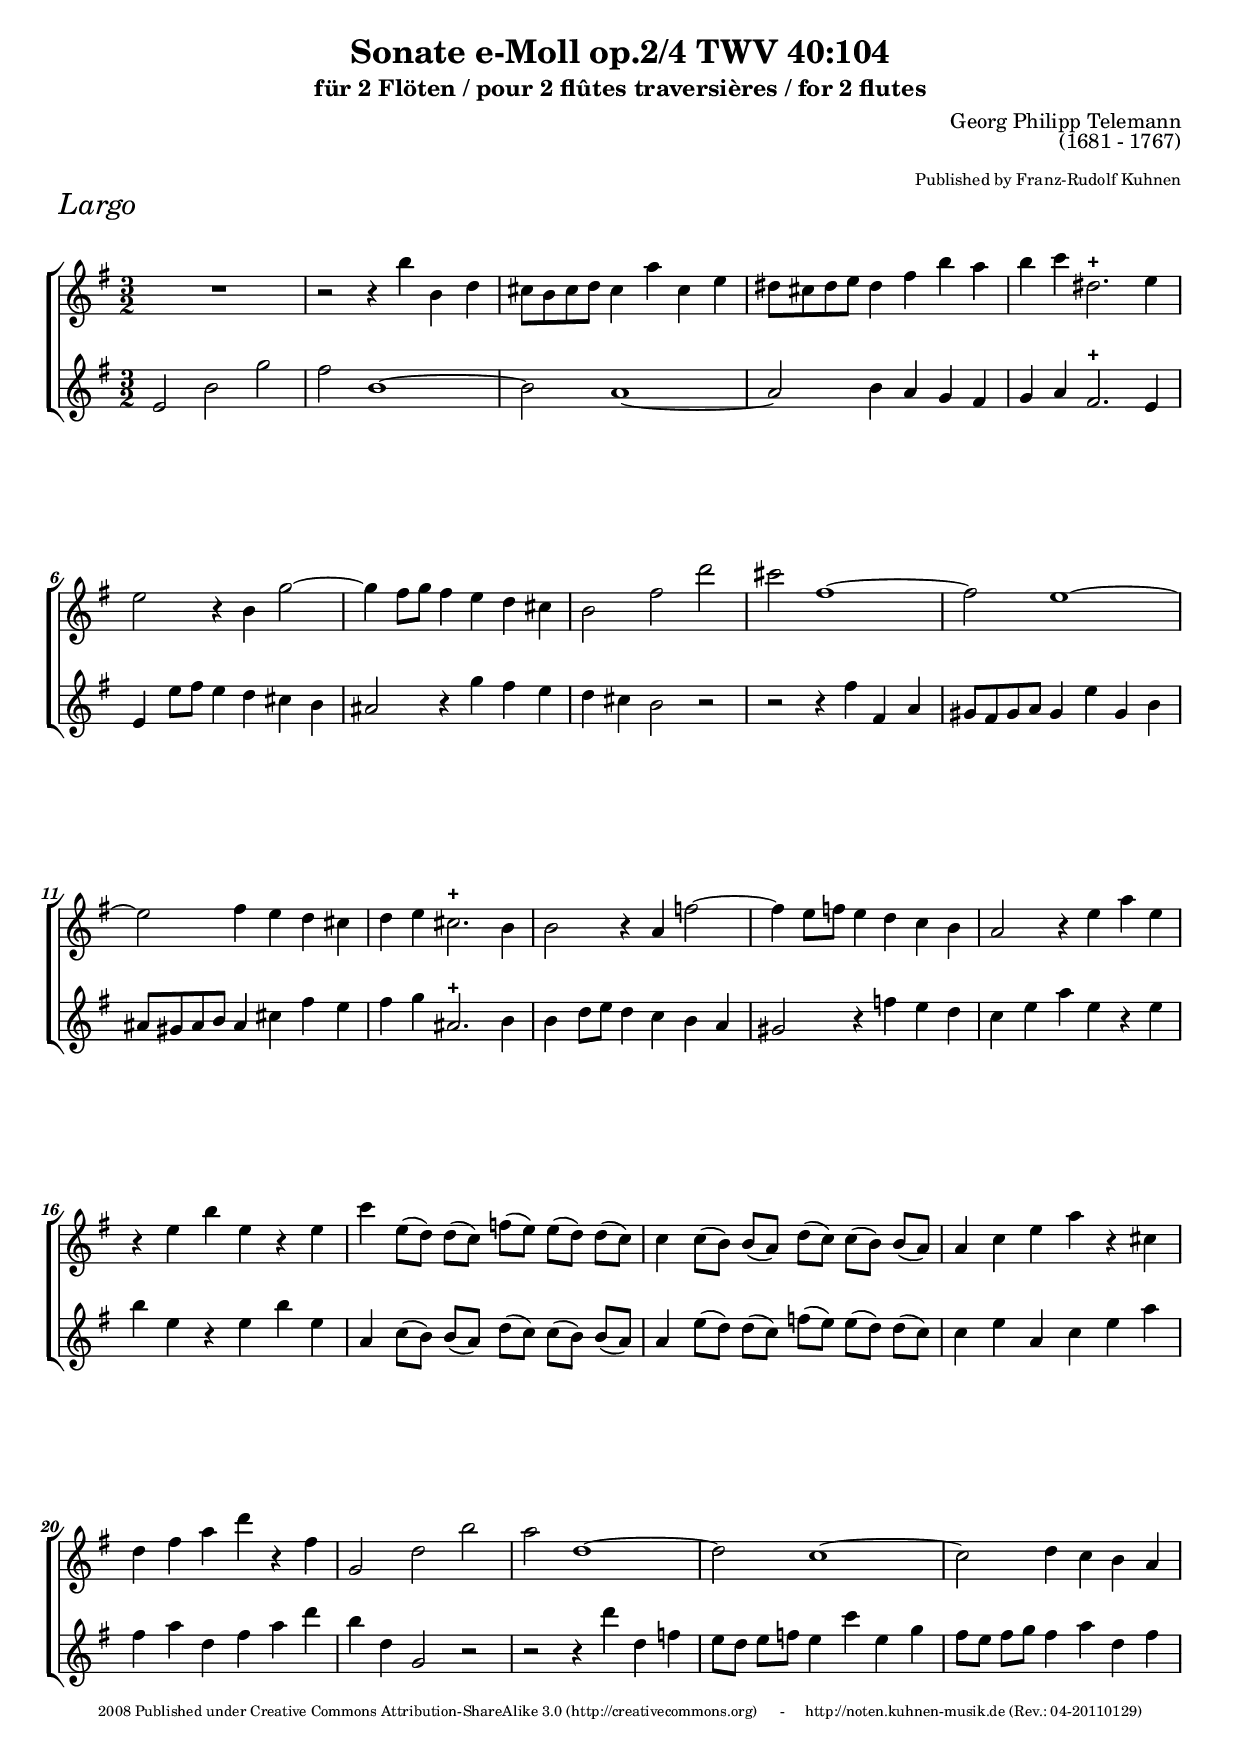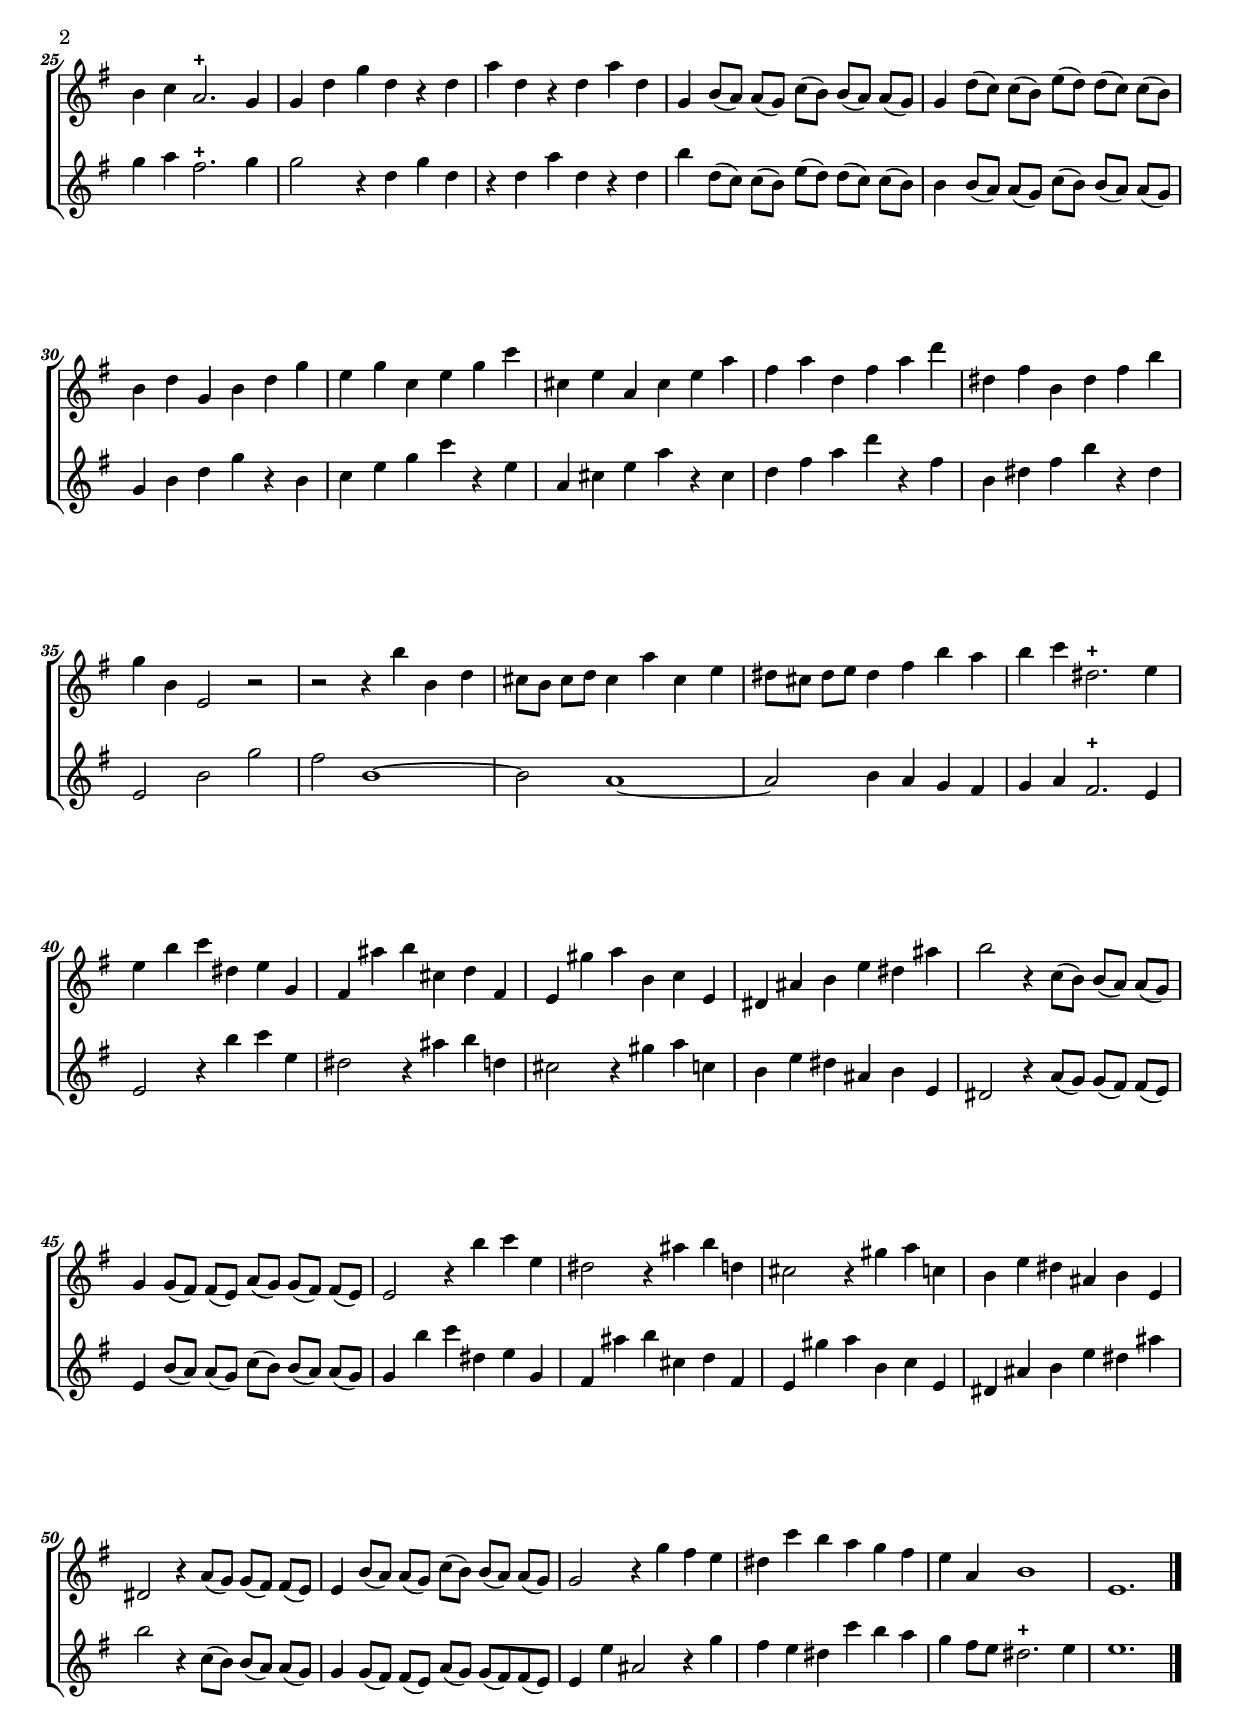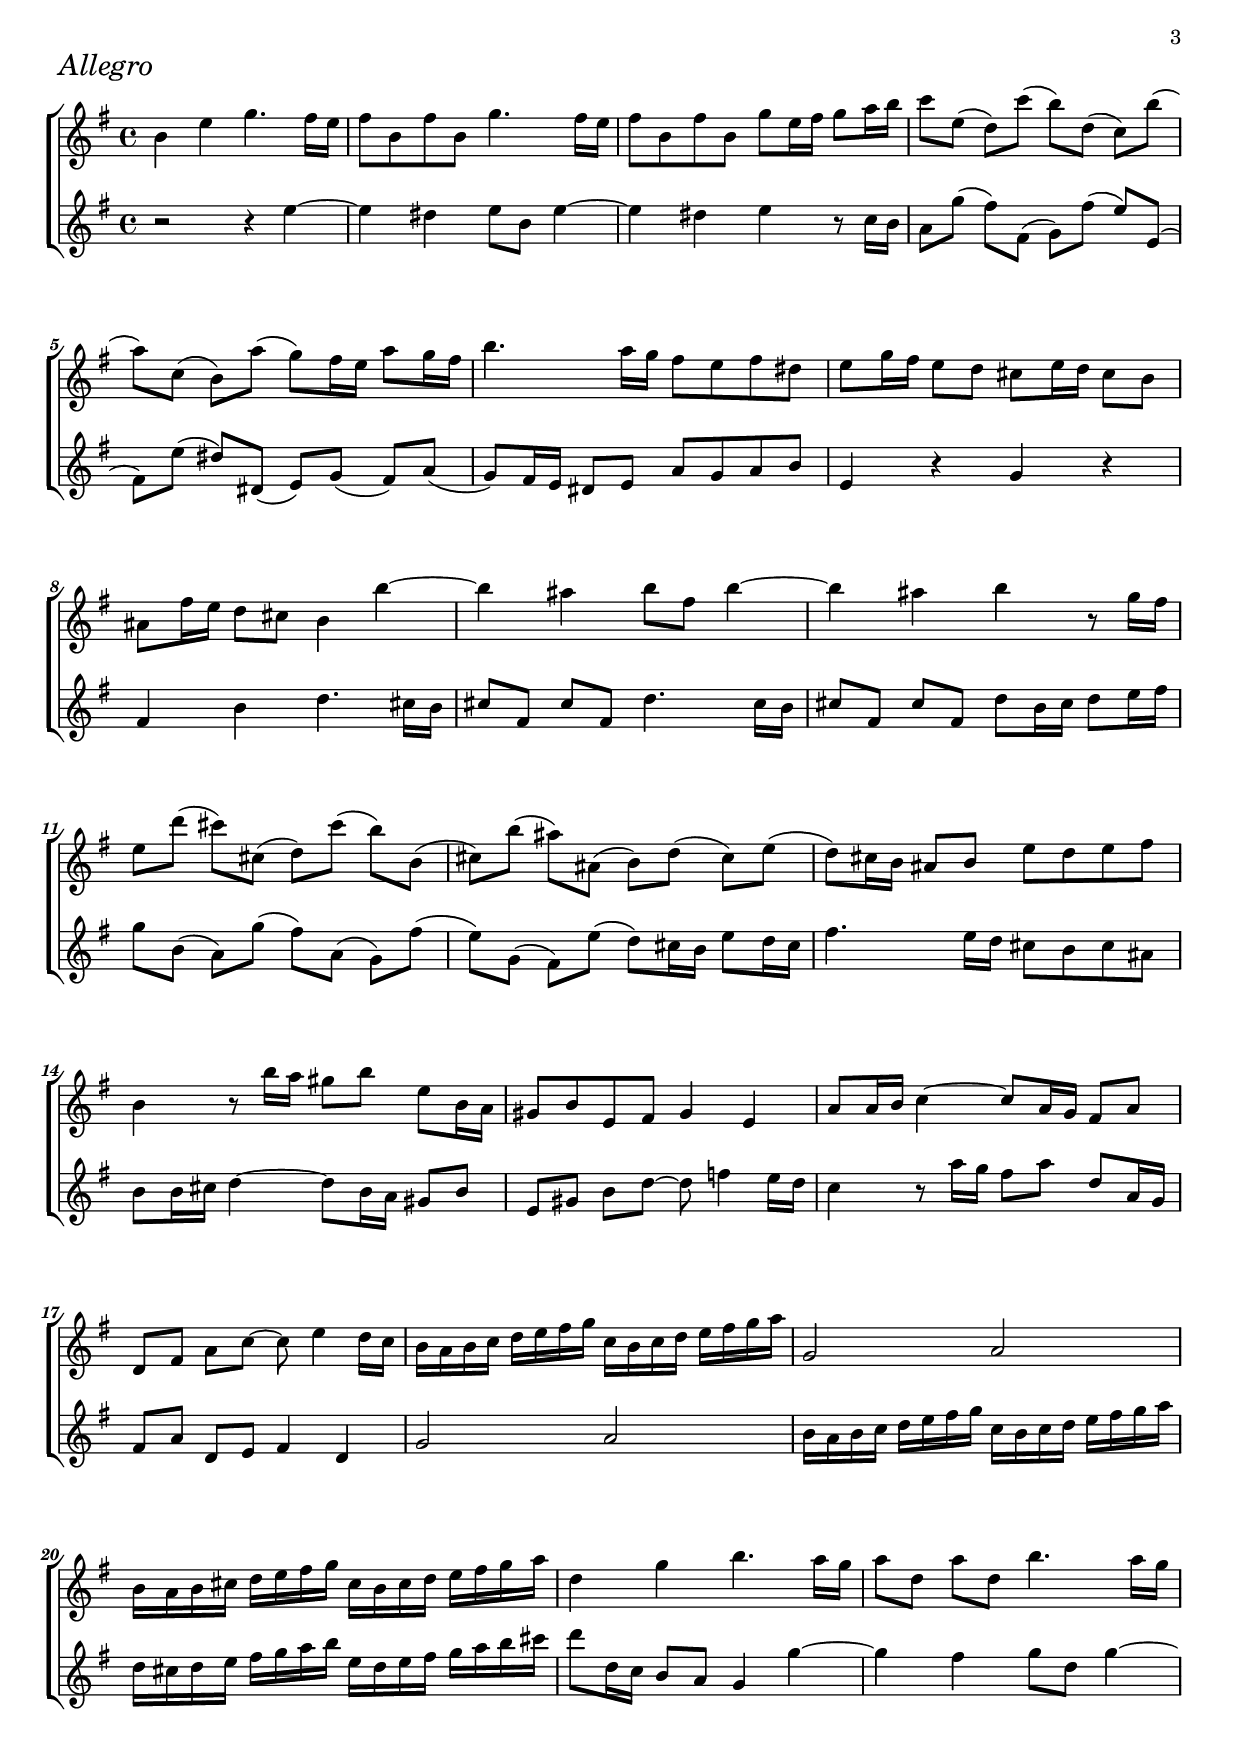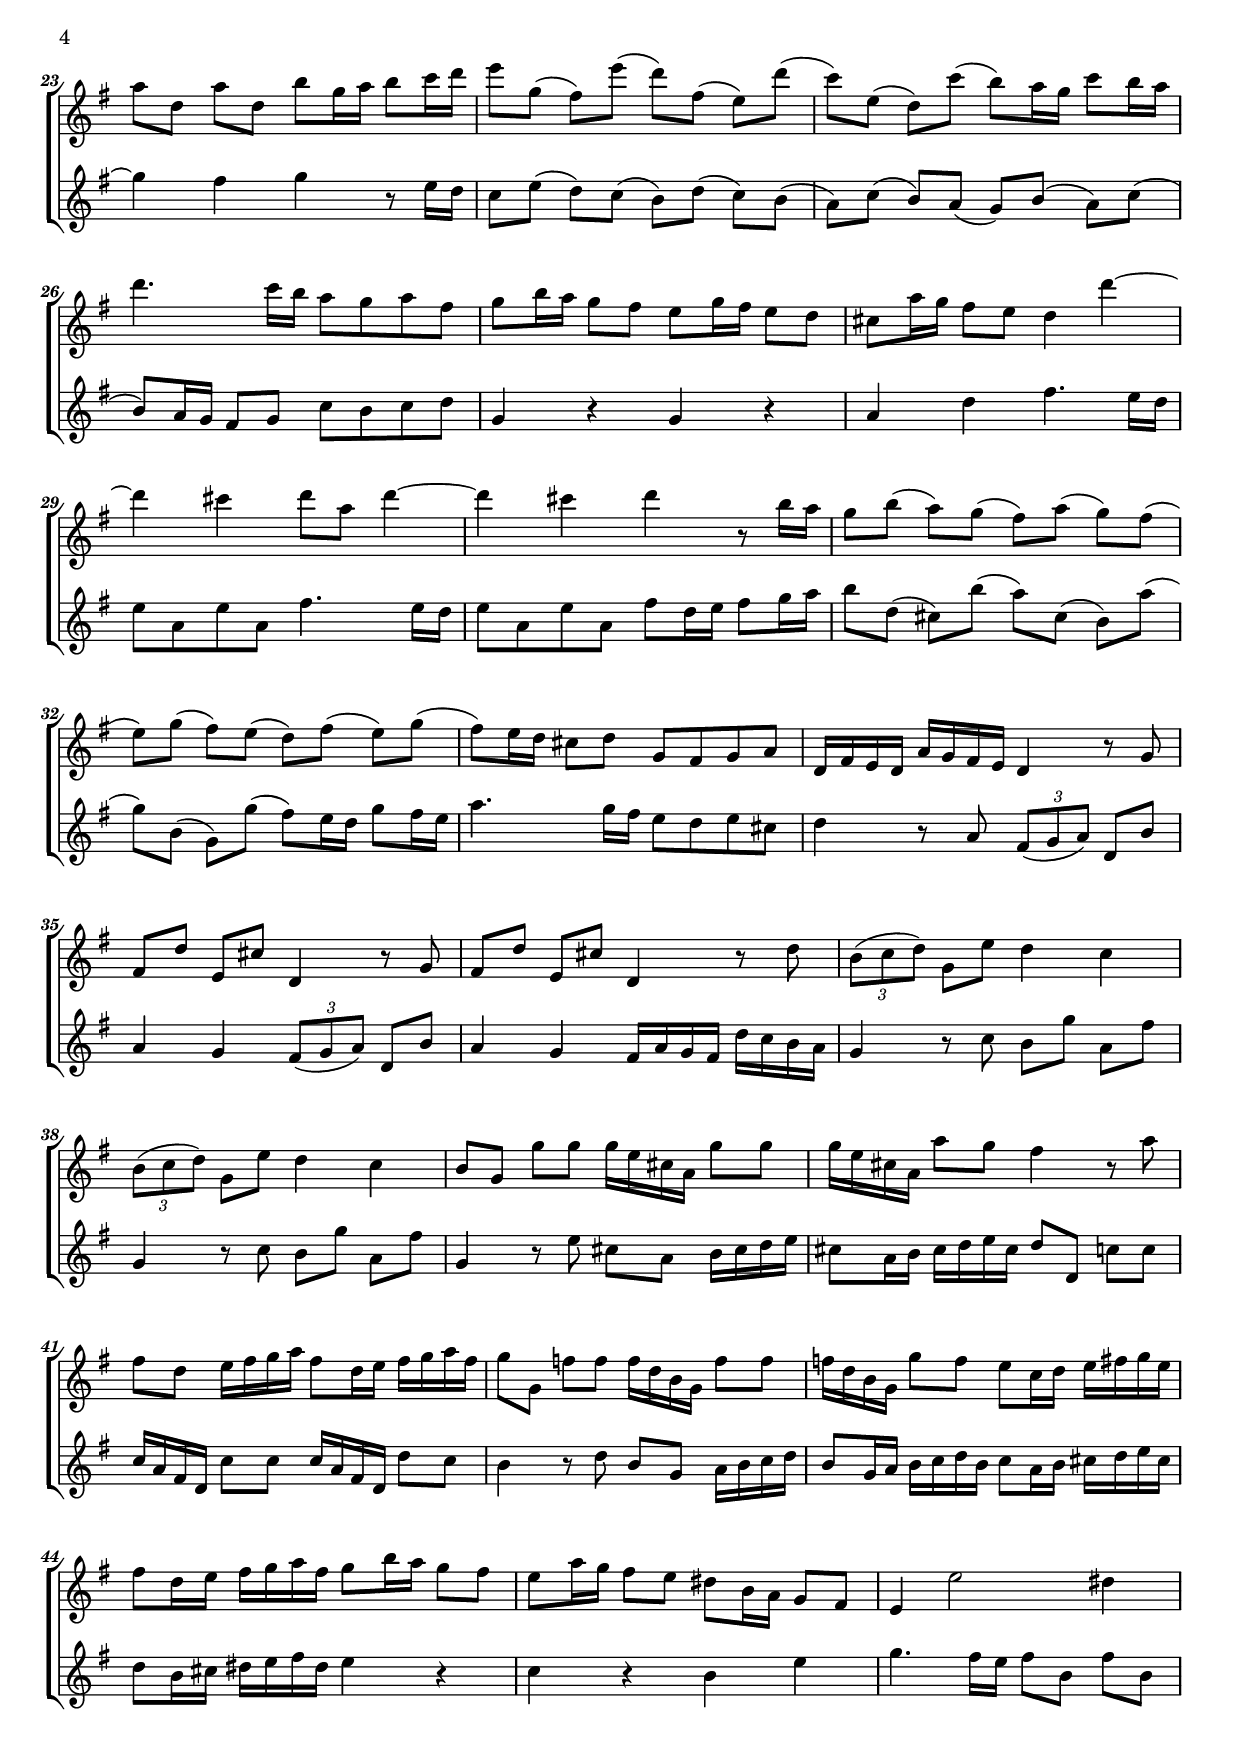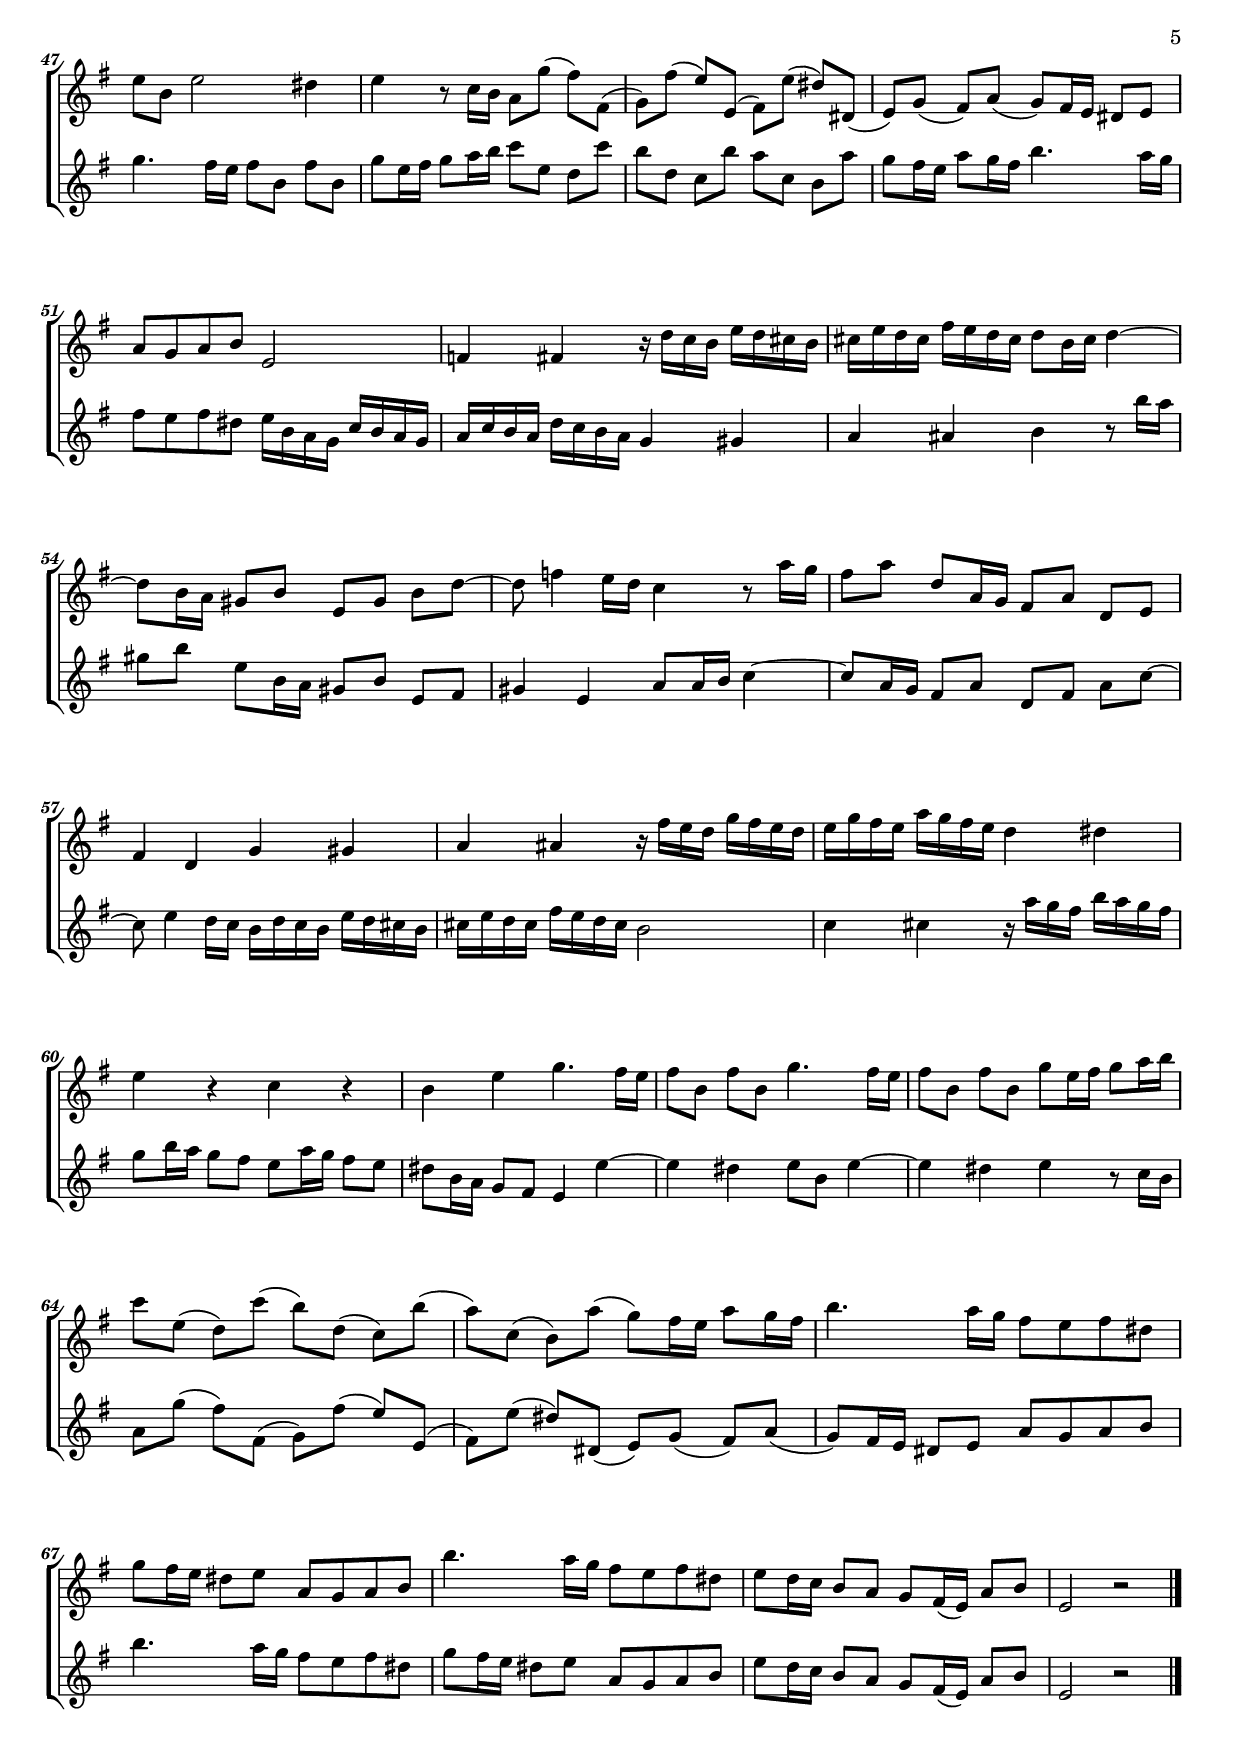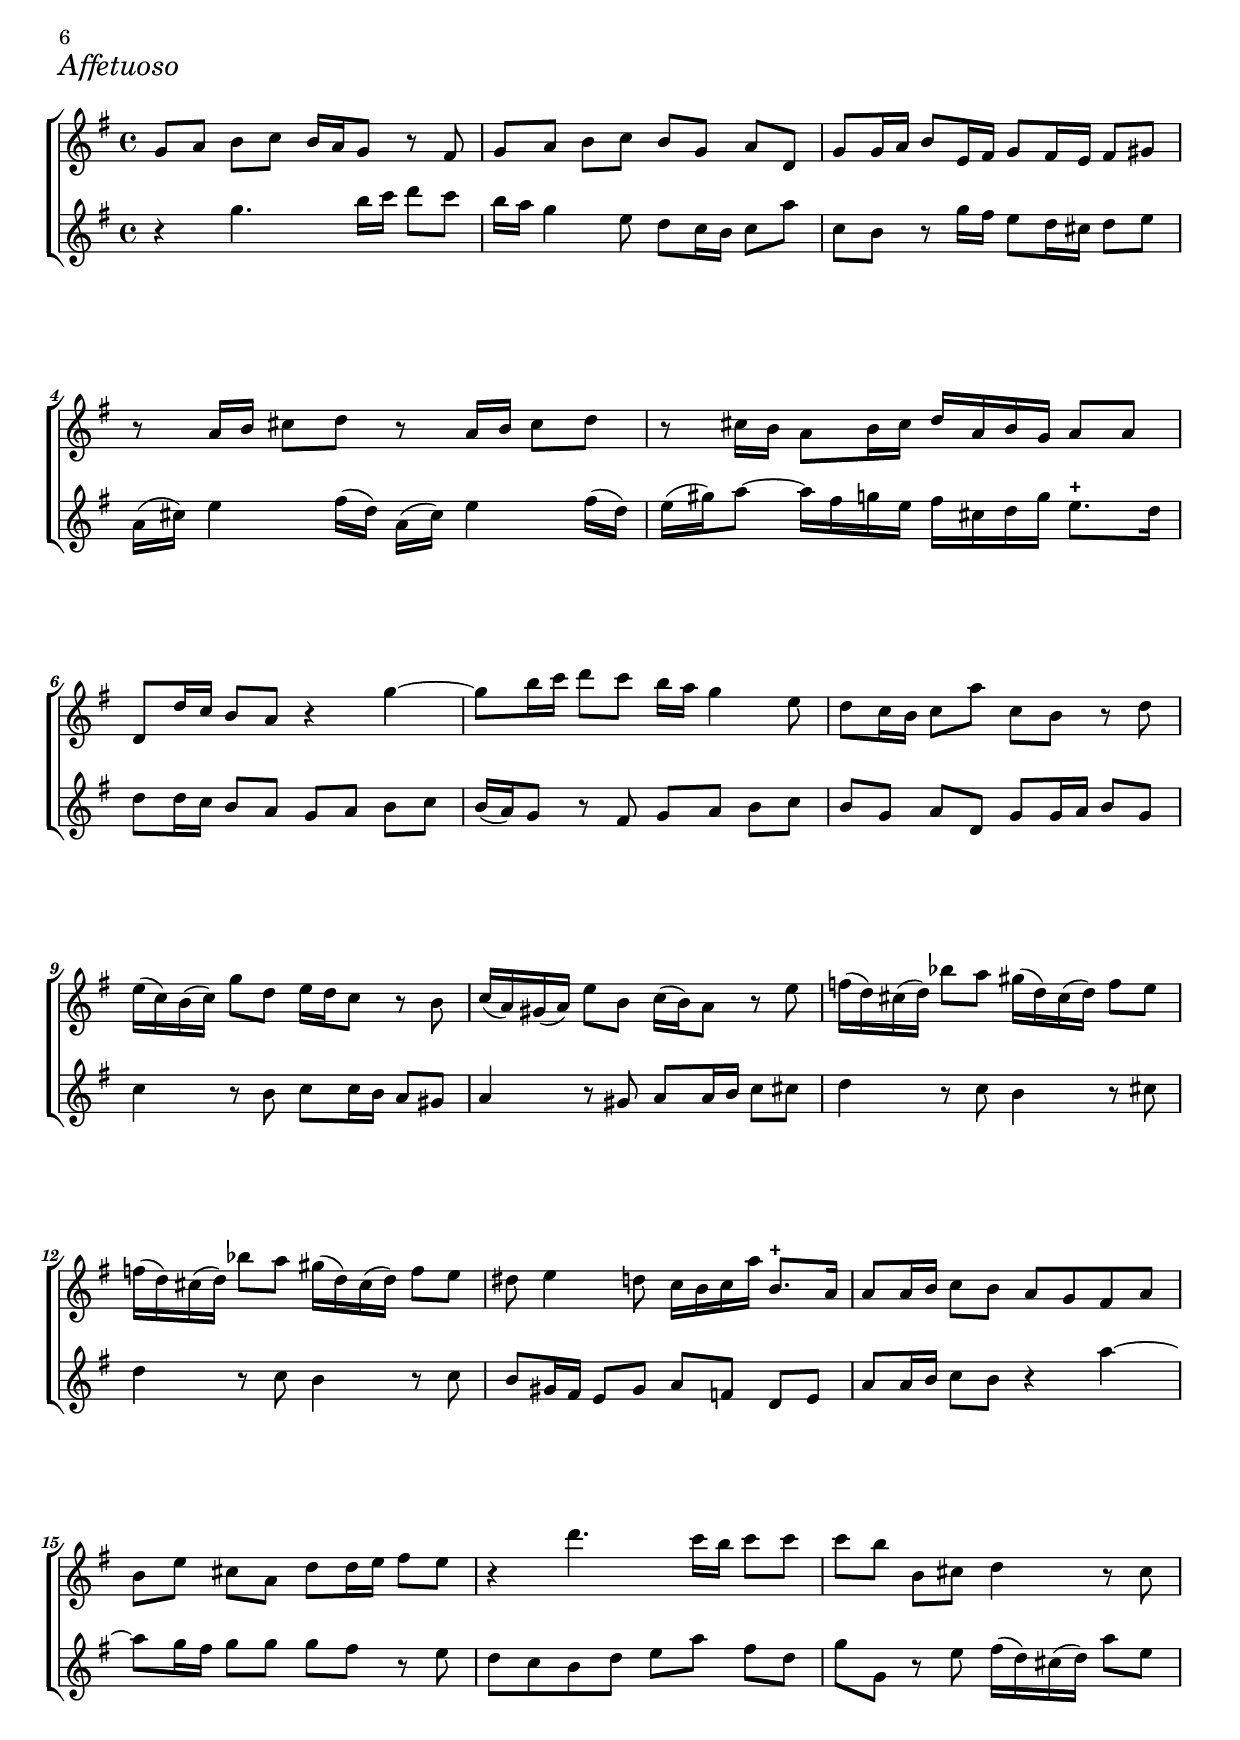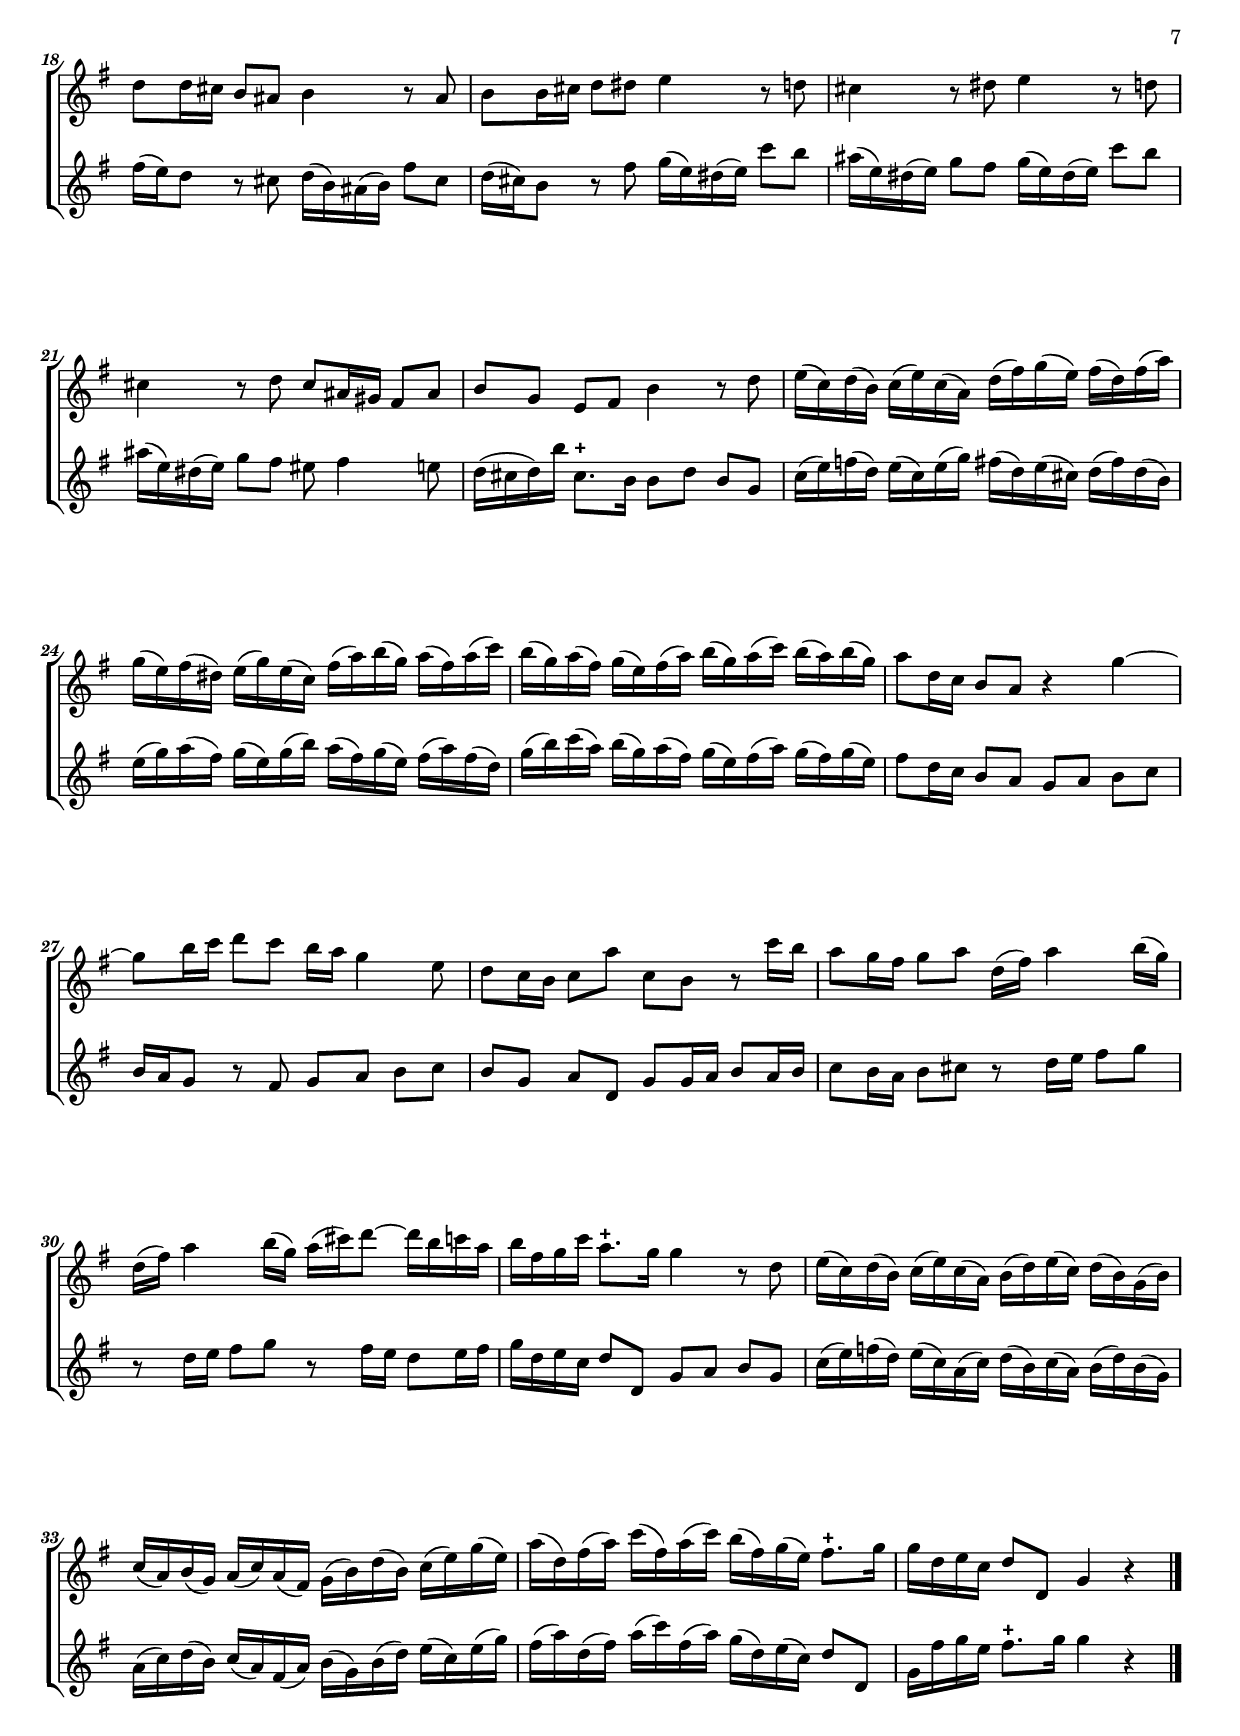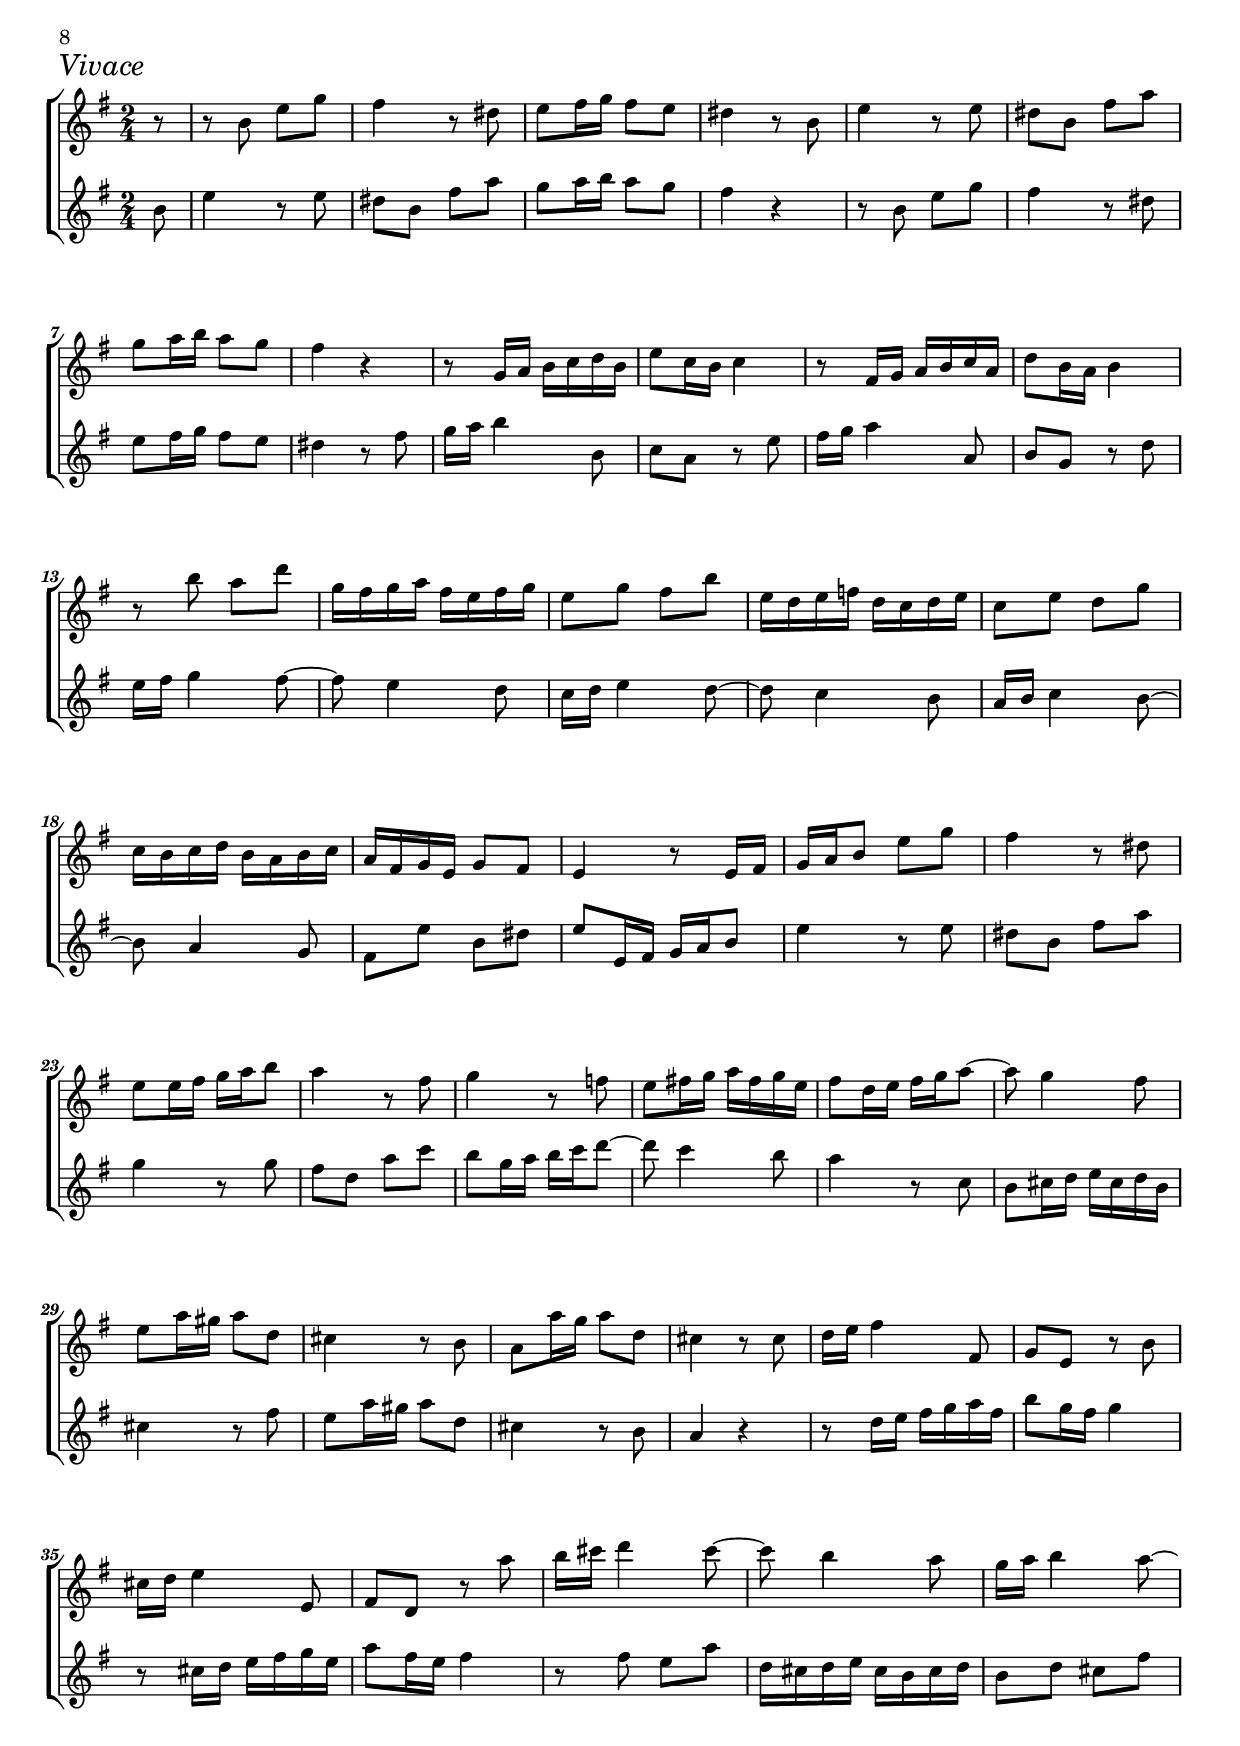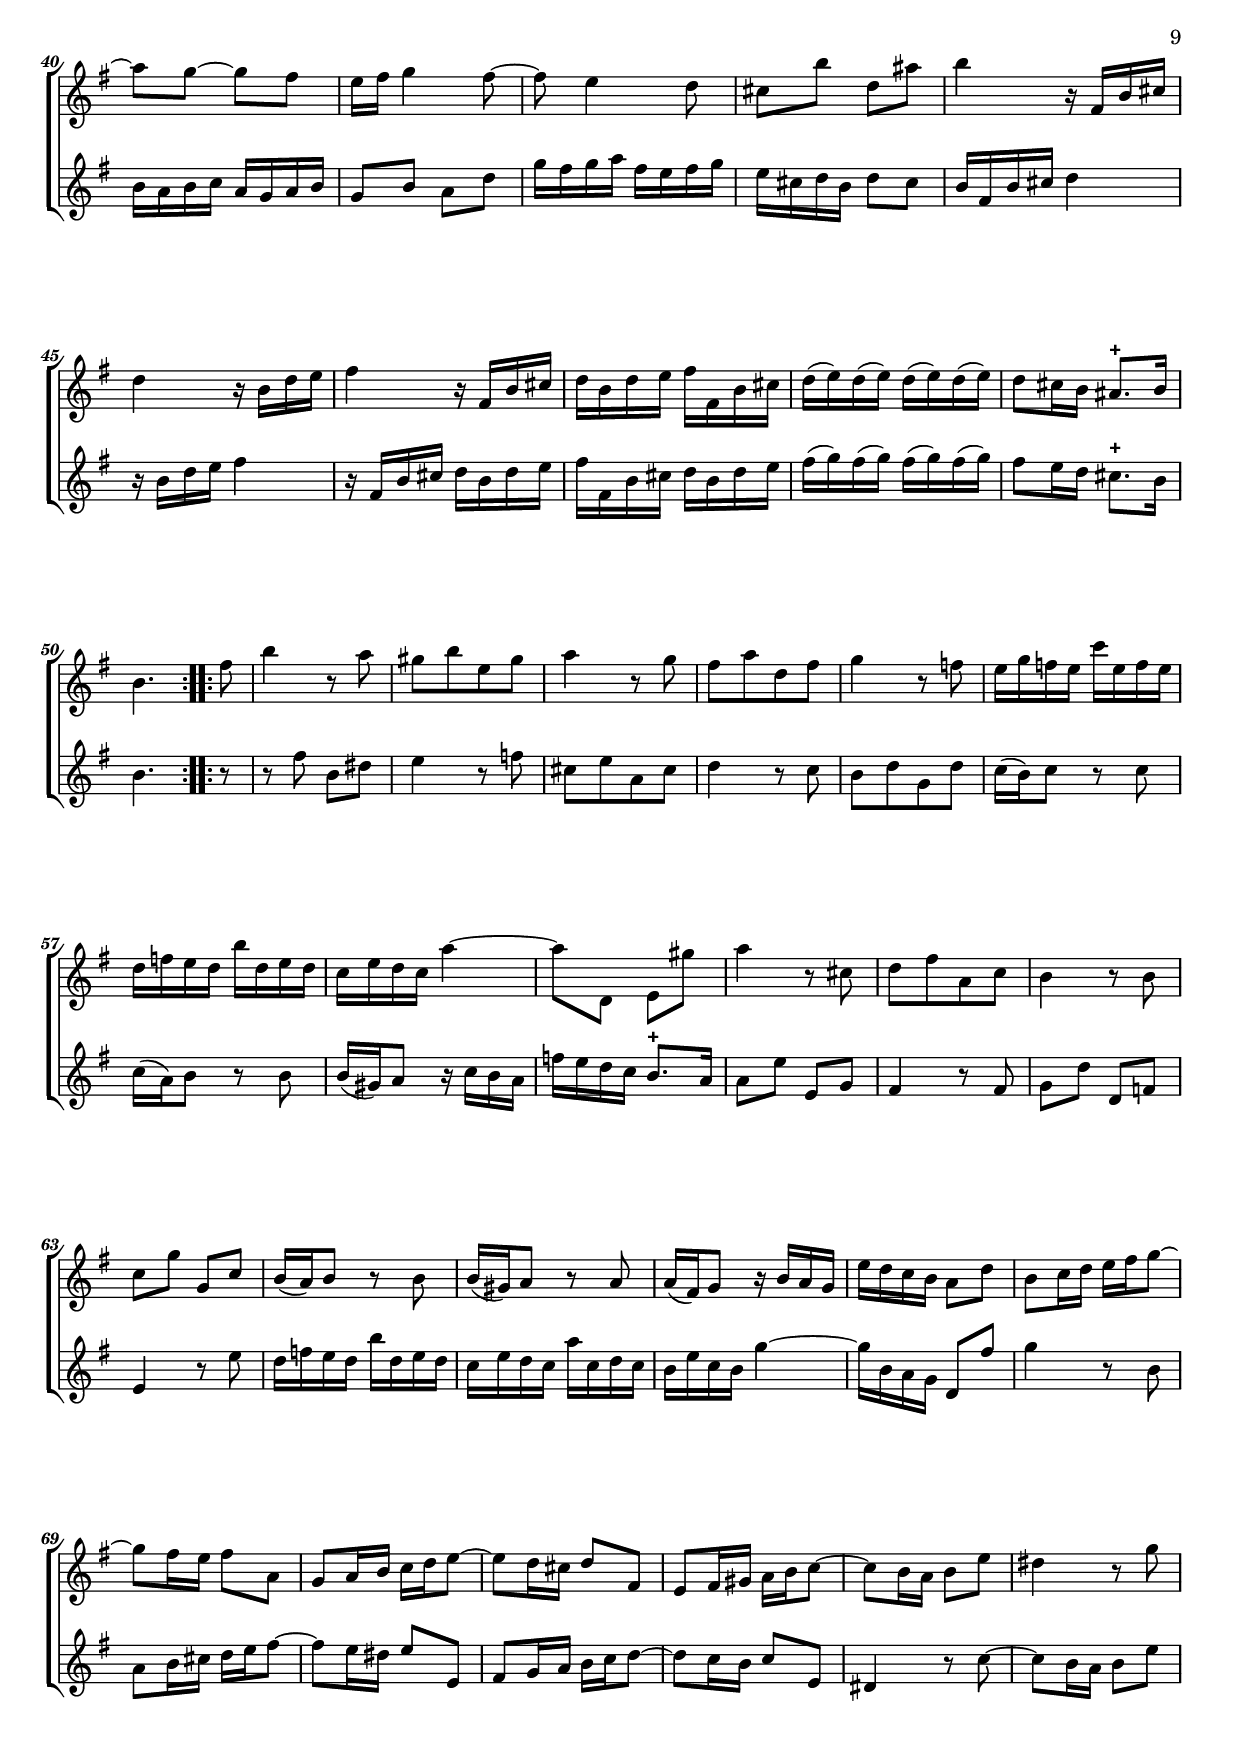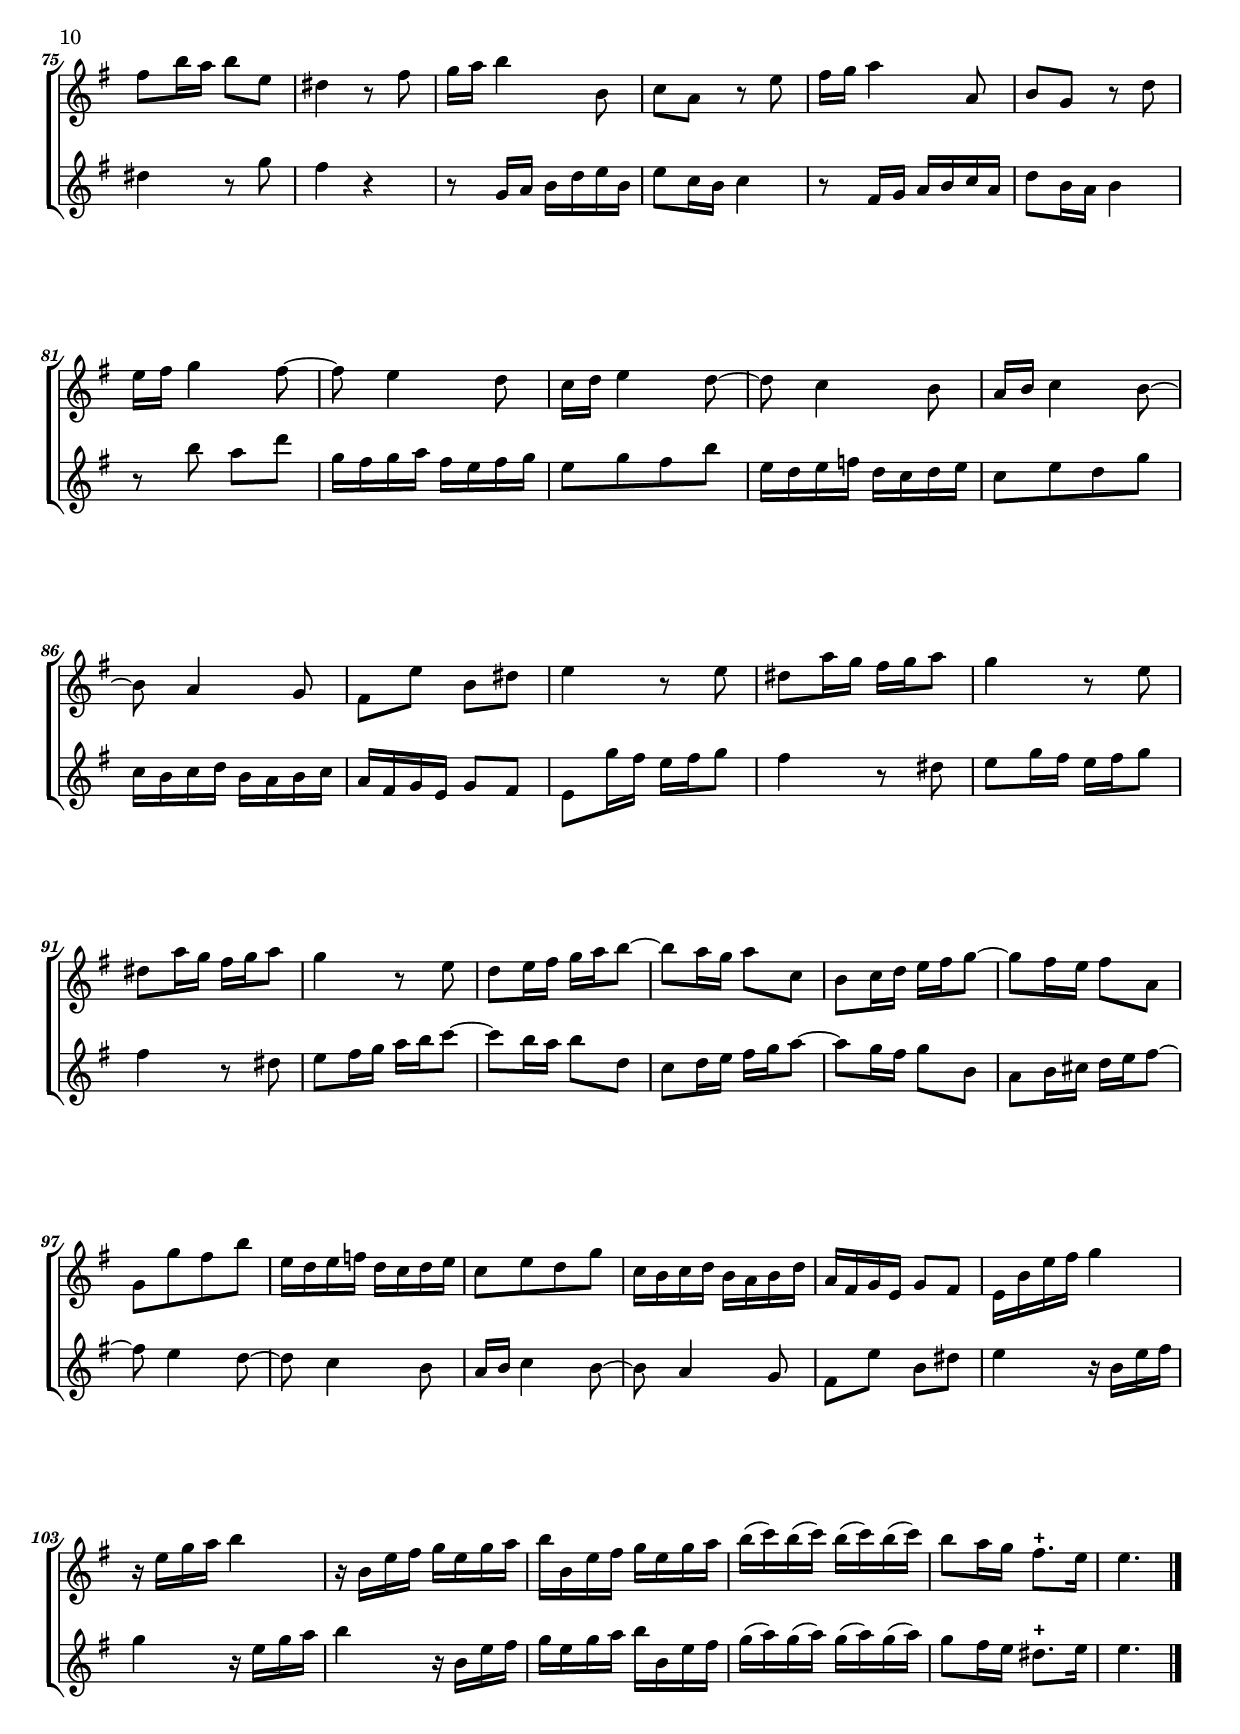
\version "2.13.46"
#(ly:set-option 'point-and-click #f)


%%%%%%%%%%%%%%%  Makros  %%%%%%%%%%%%%%%%%%
tr = ^\markup { \bold {+}}
pad =  { \once \override Script #'padding = #1.0 }
% kleine Noten
kl =  \set fontSize = #-4 
  
% normal große Noten
nm =   \set fontSize = #0

% bei Verzierungen: Hälse kürzen, Hals nach unten, kleine Noten
sk =  { \once \override Stem #'length-fraction = #0.6 \once \override Stem #'direction = #DOWN \once \set fontSize = #-3   }
ska = { \once \override Stem #'length-fraction = #0.7 \once \override Stem #'direction = #DOWN \once \set fontSize = #-3   }
skn = { \once \override Stem #'length-fraction = #1 \once \override Stem #'direction = #DOWN \once \set fontSize = #-3   }
sn =     \override Stem #'length-fraction = #1  %normale Länge

%  Unterbalken geändert: statt 3 * 2 16-tel nun 2 * 3 16-tel
qbeam = {
  \set subdivideBeams = ##t
  \set Staff.beatLength = #(ly:make-moment 3 16)
  \set Staff.beatLength = #(ly:make-moment 3 8)
}
% Unterbalken gemäß Standard
nbeam = {
  \set Staff.beatLength = #(ly:make-moment 1 8)
  \set subdivideBeams = ##f
}

%%%%%%%%%%%%% Ende Makros %%%%%%%%%%%%%%%%%



\header {
title = "Sonate e-Moll op.2/4 TWV 40:104"
subtitle = "für 2 Flöten / pour 2 flûtes traversières / for 2 flutes"
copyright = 
 \markup  {
  \teeny "2008 Published under Creative Commons Attribution-ShareAlike 3.0 (http://creativecommons.org) 
    -
    http://noten.kuhnen-musik.de (Rev.: 04-20110129)"  
  }
composer =  \markup \override #'(baseline-skip . 2)  \right-column { { "Georg Philipp Telemann" "(1681 - 1767)"  } \null  \tiny "Published by Franz-Rudolf Kuhnen"}
}


\paper {
  myStaffSize = #18

  #(define fonts
    (make-pango-font-tree "Times New Roman"
                          "Arial"
                          "Luxi Mono"
                          (/ myStaffSize 18)))
  %   line-width = 18\cm
  ragged-last-bottom = ##f
}
#(set-default-paper-size "a4")
#(set-global-staff-size 18)



\score {%{%}
% %{\transpose e g%} 

\new ChoirStaff
\relative c'' 
<<
% force offset of colliding notes in chords:
\override Score.NoteColumn #'force-hshift = #1.0

\context Staff = "track 1" <<
   \override Score.BarNumber #'font-shape =  #'italic
   \override Score.BarNumber #'font-series = #'bold
 
\set Score.skipBars = ##t
\set Staff.printKeyCancellation = ##f
\context Voice = "voice 1" {
\override Voice.TextScript #'padding = #1.0                
\override MultiMeasureRest #'expand-limit = 1

 
\time 3/2
 \key e \minor
     R1. |
     r2 r4 b' b, d |
     cis8 b cis d cis4 a' cis, e |
     dis8 cis dis e dis4 fis b a |

%5
     b c dis,2. \tr e4 |
     e2 r4 b g'2 ~  |
     g4 fis8 g fis4 e d cis |
     b2 fis' d' |
     cis2 fis,1 ~ |

%10
     fis2 e1 ~ |
     e2 fis4 e d cis |
     d e cis2. \tr b4 |
     b2 r4 a f'2 ~ |
     f4 e8 f e4 d c b |

%15
     a2 r4 e'4 a e |
     r4 e b' e, r4 e |
     c'4 e,8[( d)] d[( c)] f[( e)] e[( d)] d[( c)] |
     c4 c8[( b)] b[( a)] d[( c)] c[( b)] b[( a)] |
     a4 c e a r4 cis, |

%20
     d4 fis a d r fis, |
     g,2 d' b' |
     a2 d,1 ~ |
     d2 c1 ~ |
     c2 d4 c b a |

%25
     b4 c a2. \tr g4 |
     g4 d' g d r4 d |
     a'4 d, r4 d a' d, |
     g,4 b8[( a)] a[( g)] c[( b)] b[( a)] a[( g)] |
     g4 d'8[( c)] c[( b)] e[( d)] d[( c)] c[( b)] |

%30
     b4 d g, b d g |
     e4 g c, e g c |
     cis,4 e a, cis e a |
     fis4 a d, fis a d |
     dis,4 fis b, dis fis b |

%35
     g4 b, e,2 r |
     r2 r4 b'' b, d | 
     cis8[ b] cis[ d] cis4 a' cis, e |
     dis8[ cis] dis[ e] dis4 fis b a |
     b c dis,2. \tr e4 |

%40
     e4 b' c dis, e g, |
     fis ais' b cis, d fis, |
     e gis' a b, c e, |
     dis ais' b e dis ais' |
     b2 r4 c,8[( b)] b[( a)] a[( g)] |

%45
     g4 g8[( fis)] fis[( e)] a[( g)] g[( fis)] fis[( e)] |
     e2 r4 b''4 c e, |
     dis2 r4 ais'4 b d, |
     cis2 r4 gis'4 a c, |
     b4 e dis ais b e, |

%50
     dis2 r4 a'8[( g)] g[( fis)] fis[( e)] |
     e4 b'8[( a)] a[( g)] c[( b)] b[( a)] a[( g)] |
     g2 r4 g'4 fis e |
     dis4 c' b a g fis |
     e4 a, b1 |

%55  
     e,1. \bar "|."    
} % Voice
>> % Staff

\context Staff = "track 2" << 
\set Score.skipBars = ##t
\set Staff.printKeyCancellation = ##f

\context Voice = "voice 2" {
\override Voice.TextScript #'padding = #1.0
\override MultiMeasureRest #'expand-limit = 1
\time 3/2
 \key e \minor

     e2 b' g' |
     fis2 b,1 ~ |
     b2 a1 ~ |
     a2 b4 a g fis |

%5
     g4 a fis2. \tr e4 |
     e4 e'8 fis e4 d cis b |
     ais2 r4 g'4 fis e |
     d4 cis b2 r2 |
     r2 r4 fis'4 fis, a |

%10
     gis8 fis gis a gis4 e' gis, b |
     ais8 gis ais b ais4 cis fis e |
     fis4 g ais,2. \tr b4 |
     b d8 e d4 c b a |   
     gis2  r4 f'4 e d |

%15
     c4 e a e r e |
     b' e, r4 e4 b' e, |
     a,4 c8[( b)] b[( a)] d[( c)] c[( b)] b[( a)]  |
     a4 e'8[( d)] d[( c)] f[( e)] e[( d)] d[( c)] |
     c4 e a, c e a  |

%20
     fis a d, fis a d |
     b4 d, g,2 r |
     r2 r4 d''4 d, f |
     e8[ d] e[ f] e4 c' e, g |
     fis8[ e] fis[ g] fis4 a d, fis |

%25  
     g4 a fis2. \tr g4 |
     g2 r4 d4 g d |
     r4 d4 a' d, r4 d |
     b' d,8[( c)] c[( b)] e[( d)] d[( c)] c[( b)] |
     b4 b8[( a)] a[( g)] c[( b)] b[( a)] a[( g)] |

%30
     g4 b d g r4 b, |
     c e g c r4 e, |
     a, cis e a r4 cis, |
     d fis a d r4 fis, |
     b,4 dis fis b r4 dis, |

%35
     e,2 b' g' |
     fis2 b,1  ~ |
     b2 a1 ~ |
     a2 b4 a g fis |
     g4 a fis2. \tr e4 |

%40
     e2 r4 b''4 c e, |
     dis2 r4 ais'4 b d, |
     cis2 r4 gis' a c, |
     b e dis ais b e, |
     dis2 r4 a'8[( g)] g[( fis)] fis[( e)] |

%45  
     e4 b'8[( a)] a[( g)] c[( b)] b[( a)] a[( g)] |
     g4 b' c dis, e g, |
     fis ais' b cis, d fis, |
     e4 gis' a b, c e, |
     dis4 ais' b e dis ais' |

%50  
     b2 r4 c,8[( b)] b[( a)] a[( g)] |
     g4 g8[( fis)] fis[( e)] a[( g)] g8( fis)] fis8( e)] |
     e4 e' ais,2 r4 g' |
     fis4 e dis c' b a |
     g4 fis8 e dis2. \tr e4 |

%55  
     e1. \bar "|."  
}
% Voice
>> % Staff (final)
>> % notes
\layout { indent = 0 }
\header
{ piece=   \markup { \italic \override #'(font-size . 3) "Largo"}}
} % score

\pageTurn



\score {
%{\transpose e g%}
\new ChoirStaff
\relative c'' 
<<
% force offset of colliding notes in chords:
\override Score.NoteColumn #'force-hshift = #1.0

\context Staff = "track 1" <<
   \override Score.BarNumber #'font-shape =  #'italic
   \override Score.BarNumber #'font-series = #'bold
 
\set Score.skipBars = ##t
\set Staff.printKeyCancellation = ##f
\context Voice = "voice 1" {
\override Voice.TextScript #'padding = #1.0                
\override MultiMeasureRest #'expand-limit = 1

 
\time 4/4
 \key e \minor

     b4 e g4. fis16 e |
     fis8 b, fis' b, g'4. fis16 e |
     fis8 b, fis' b, g' e16 fis g8 a16 b |
     c8[ e,]( d)[ c']( b)[ d,]( c)[ b'(] |

%5
     a8)[ c,]( b)[ a']( g) fis16 e a8 g16 fis |
     b4. a16 g fis8 e fis dis |
     e8 g16 fis e8 d cis e16 d cis8 b |
     ais fis'16 e d8 cis b4 b' ~ |
     b4 ais b8 fis b4 ~ |

%10
     b4 ais b r8 g16 fis |
     e8[ d']( cis[) cis,]( d[) cis']( b[) b,](|
     cis8[) b']( ais[) ais,]( b[) d]( cis[) e]( |
     d8) cis16 b ais8 b e d e fis |
     b,4 r8 b'16 a gis8[ b] e,[ b16 a] |

%15
     gis8 b e, fis gis4 e |
     a8 a16 b c4~ c8 a16 g fis8 a |
     d,8[ fis] a[ c] ~ c e4 d16 c |
     b16 a b c d e fis g c, b c d e fis g a |
     g,2 a |

%20
     b16 a b cis d e fis g cis, b cis d e fis g a |
     d,4 g b4. a16 g |
     a8[ d,] a'[ d,] b'4. a16 g |
     a8[ d,] a'[ d,] b' g16 a b8 c16 d |    
     e8[ g,]( fis[) e']( d[) fis,]( e8[) d']( 

%25
     c8[) e,]( d[) c']( b) a16 g c8 b16 a |
     d4. c16 b a8 g a fis |
     g8 b16 a g8 fis e g16 fis e8 d |
     cis8 a'16 g fis8 e d4 d' ~ |
     d4 cis d8 a d4 ~ |

%30
     d4 cis d r8 b16 a |
     g8[ b]( a[) g]( fis[) a]( g[) fis]( |
     e[) g]( fis[) e]( d[) fis]( e[) g]( |
     fis[) e16 d] cis8 d g, fis g a |
     d,16 fis e d a' g fis e d4 r8 g |

%35
     fis8[ d'] e,[ cis'] d,4 r8 g |
     fis8[ d'] e,[ cis'] d,4 r8 d' |
     \times 2/3 { b8( c d) } g,8 e' d4 c |
     \times 2/3 { b8( c d) } g,8 e' d4 c |
     b8[ g] g'[ g] g16 e cis a g'8 g |

%40
     g16 e cis a a'8 g fis4 r8 a8 |
     fis8 d e16 fis g a fis8 d16 e fis g a fis |
     g8[ g,] f' f f16 d b g f'8 f |
     f16 d b g g'8 f e c16 d e fis g e |
     fis8 d16 e fis g a fis g8 b16 a g8 fis |

%45
     e a16 g fis8 e dis b16 a g8 fis |
     e4 e'2 dis4 |                      \pageTurn
     e8 b  e2 dis4 |
     e4 r8 c16 b a8[ g']( fis[) fis,]( |    
     g[) fis']( e[) e,]( fis[) e']( dis[) dis,]( |

%50
     e[) g]( fis[) a]( g[) fis16 e] dis8 e |
     a8 g a b e,2 |
     f4 fis r16 d'16 c b e d cis b |
     cis16 e d cis fis e d cis d8 b16 cis d4 ~|
     d8 b16 a gis8 b e,[ gis] b d ~ |

%55
     d8 f4 e16 d c4 r8 a'16 g |
     fis8[ a] d, a16 g fis8[ a] d, e |
     fis4 d g gis |
     a4 ais r16 fis' e d g fis e d |
     e g fis e a g fis e d4 dis |

%60
     e4 r c r |
     b4 e g4. fis16 e |
     fis8[ b,] fis'[ b,] g'4. fis16 e |
     fis8[ b,] fis'[ b,] g' e16 fis g8 a16 b |
     c8[ e,]( d)[ c']( b)[ d,]( c)[ b'(] |

%65
     a8)[ c,]( b)[ a']( g) fis16 e a8 g16 fis |
     b4. a16 g fis8 e fis dis |
     g8 fis16 e dis8 e a, g a b |
     b'4. a16 g fis8 e fis dis |
     e8 d16 c b8 a g fis16( e) a8 b |

%70
     e,2 r2  \bar "|."      

} % Voice
>> % Staff

\context Staff = "track 2" << 
\set Score.skipBars = ##t
\set Staff.printKeyCancellation = ##f

\context Voice = "voice 2" {
\override Voice.TextScript #'padding = #1.0
\override MultiMeasureRest #'expand-limit = 1
\time 4/4
 \key e \minor

     r2 r4 e'4 ~ |
     e4 dis e8 b e4 ~ |
     e4 dis e r8 c16 b |
     a8[ g']( fis[) fis,]( g[) fis']( e[) e,]( |

%5
     fis[) e']( dis[) dis,]( e[) g]( fis[) a]( |
     g8)[ fis16 e] dis8 e a g a b |     
     e,4 r g r |
     fis b d4. cis16 b |
     cis8[ fis,] cis'[ fis,] d'4. cis16 b |
     

% 10
     cis8[ fis,] cis'[ fis,] d' b16 cis d8 e16 fis |
     g8[ b,]( a[) g']( fis[) a,]( g[) fis']( |
     e8[) g,]( fis[) e']( d[) cis16 b] e8 d16 cis |
     fis4. e16 d cis8 b cis ais |
     b8 b16 cis d4 ~ d8 b16 a gis8 b |

% 15
     e,8[ gis] b[ d] ~ d f4 e16 d |
     c4 r8 a'16 g fis8[ a] d, a16 g |
     fis8[ a] d,[ e] fis4 d |
     g2 a |
     b16 a b c d e fis g c, b c d e fis g a |

% 20
     d, cis d e fis g a b e, d e fis g a b cis |
     d8 d,16 c b8 a g4 g' ~ |
     g4 fis g8 d g4 ~ |
     g4 fis g r8 e16 d |
     c8[ e]( d[) c]( b[) d]( c[) b]( |

% 25
     a8[) c]( b[) a]( g[) b]( a[) c]( |
     b8[) a16 g] fis8 g c b c d |
     g,4 r g r |
     a4 d fis4. e16 d |
     e8 a, e' a, fis'4. e16 d |

% 30
     e8 a, e' a, fis' d16 e fis8 g16 a |
     b8[ d,]( cis[) b']( a[) cis,]( b[) a']( |
     g8[) b,]( g[) g']( fis8) e16 d] g8 fis16 e |
     a4. g16 fis e8 d e cis |
     d4 r8 a \times 2/3 {fis8( g a) } d,8 b' |

% 35
     a4 g \times 2/3 {fis8( g a) } d,8 b' |
     a4 g fis16 a g fis d' c b a |
     g4 r8 c8 b[ g'] a, fis' |
     g,4 r8 c8 b[ g'] a, fis' |
     g,4 r8 e'8 cis a b16 cis d e |

% 40
     cis8 a16 b cis d e cis d8[ d,] c' c  |
     c16 a fis d c'8 c c16 a fis d d'8 c |
     b4 r8 d8 b g a16 b c d |
     b8 g16 a b c d b c8 a16 b cis d e cis |
     d8 b16 cis dis e fis dis e4 r |

% 45
     c4 r b e |
     g4. fis16 e fis8[ b,] fis' b, |    
     g'4. fis16 e fis8[ b,] fis' b, |   
     g'8 e16 fis g8 a16 b c8[ e,] d c' |
     b[ d,] c[ b'] a[ c,] b a' |
     
% 50
     g8 fis16 e a8 g16 fis b4. a16 g |
     fis8 e fis dis  e16 b a g c b a g |
     a16 c b a d c b a g4 gis |
     a4 ais b r8 b'16 a |
     gis8[ b] e, b16 a gis8[ b] e, fis |

% 55
     gis4 e a8 a16 b c4 ~|
     c8 a16 g fis8 a d,[ fis] a c ~ |
     c8 e4 d16 c b d c b e d cis b |
     cis e d cis fis e d cis b2 |
     c4 cis r16 a' g fis b a g fis |

% 60
     g8 b16 a g8 fis e a16 g fis8 e |
     dis8 b16 a g8 fis e4 e'~ |
     e4 dis e8 b e4 ~ |
     e4 dis e r8 c16 b |
     a8[ g']( fis[) fis,]( g[) fis']( e[) e,]( |

% 65
     fis8[) e']( dis[) dis,]( e[) g]( fis[) a]( |
     g8) fis16 e dis8 e a g a b |
     b'4. a16 g fis8 e fis dis |
     g8 fis16 e dis8 e a, g a b |
     e8 d16 c b8 a  g fis16( e) a8 b |

% 70
     e,2 r  \bar "|."    
}
% Voice
>> % Staff (final)
>> % notes
\layout {
  indent = 0
      \context {
      \Score
      \override SpacingSpanner
                #'base-shortest-duration = #(ly:make-moment 1 4)
    
}
}

\header
{ piece=   \markup { \italic
\override #'(font-size . 3) "Allegro"}}
} % score


\pageTurn

\score {
%{\transpose e g%} 
\new ChoirStaff
\relative c'' 
<<
% force offset of colliding notes in chords:
\override Score.NoteColumn #'force-hshift = #1.0

\context Staff = "track 1" <<
   \override Score.BarNumber #'font-shape =  #'italic
   \override Score.BarNumber #'font-series = #'bold
 
\set Score.skipBars = ##t
\set Staff.printKeyCancellation = ##f
\context Voice = "voice 1" {
\override Voice.TextScript #'padding = #1.0                
\override MultiMeasureRest #'expand-limit = 1

 
\time 4/4
\set beamExceptions =   #'((end . (( (1 . 8) . (2 2 2 2) )) )) 
 \key e \minor

     g8 a b c b16 a g8 r fis |
     g a b c b g a d, |
     g g16 a b8 e,16 fis g8 fis16 e fis8 gis |
     r8 a16 b cis8 d r8 a16 b cis8 d |

% 5
     r8 cis16 b a8 b16 cis d a b g a8 a |
     d, d'16 c b8 a r4 g'4 ~ |
     g8 b16 c d8 c b16 a g4 e8 |
     d c16 b c8 a' c, b r d |
     e16( c) b( c) g'8 d e16 d c8 r b |

% 10
     c16( a) gis( a) e'8 b c16( b) a8 r e' |
     f16( d) cis( d) bes'8 a gis16( d) cis( d) f8 e |
     f16( d) cis( d) bes'8 a gis16( d) cis( d) f8 e |
     dis8 e4 d8 c16 b c a' b,8. \tr a16 |
     a8 a16 b c8 b a[ g fis a ] |

% 15
     b8 e cis a d d16 e fis8 e |
     r4 d'4. c16 b c8 c |
     c8 b b, cis d4 r8 cis |      
     d8 d16 cis b8 ais b4 r8 ais |
     b8 b16 cis d8 dis e4 r8 d |
     
% 20
     cis4 r8 dis e4 r8 d |
     cis4 r8 d cis ais16 gis fis8 ais |
     b g e fis b4 r8 d |
     e16( c) d( b) c( e) c( a) d( fis) g( e) fis( d) fis( a) |
     g16( e) fis( dis) e( g) e( c) fis( a) b( g) a( fis) a( c)|

% 25
     b16( g) a( fis) g( e) fis( a) b( g) a( c) b( a) b( g) |
     a8 d,16 c b8 a r4 g' ~ |
     g8 b16 c d8 c b16 a g4 e8 |
     d8 c16 b c8 a' c, b r c'16 b |
     a8 g16 fis g8 a d,16( fis) a4 b16( g) |

% 30
     d16( fis) a4 b16( g) a( cis) d8 ~  d16 b c a |
     b fis g c a8. \tr g16 g4 r8 d |
     e16( c) d( b)c( e) c( a) b( d) e( c) d( b) g( b) |
     c16( a) b( g) a( c) a( fis) g( b) d( b) c( e) g( e) |
     a16( d,) fis( a) c( fis,) a( c) b( fis) g( e) fis8. \tr g16 |
     g16 d e c d8 d, g4 r   \bar "|."  

} % Voice
>> % Staff

\context Staff = "track 2" << 
\set Score.skipBars = ##t
\set Staff.printKeyCancellation = ##f

\context Voice = "voice 2" {
\override Voice.TextScript #'padding = #1.0                
\override MultiMeasureRest #'expand-limit = 1

\time 4/4
\set beamExceptions =   #'((end . (( (1 . 8) . (2 2 2 2) )) )) 
 \key e \minor

     r4 g'4. b16 c d8 c |
     b16 a g4 e8 d c16 b c8 a' |
     c,8 b r g'16 fis e8 d16 cis d8 e |
     a,16( cis) e4 fis16( d) a( cis) e4 fis16( d) |

% 5
     e16( gis) a8 ~ a16 fis g e fis cis d g e8. \tr d16 |
     d8 d16 c b8 a g a b c |
     b16( a) g8 r fis g  a b c |
     b g a d, g g16 a b8 g |
     c4 r8  b c c16 b a8 gis |

% 10
     a4 r8 gis a a16 b c8 cis |
     d4 r8 c b4 r8 cis |
     d4 r8 c b4 r8 c |
     b8 gis16 fis e8 gis a f d e |
     a8 a16 b c8 b r4 a'4 ~ |

% 15
     a8 g16 fis g8 g g fis r e |
     d8 [ c b d] e a fis d |
     g8 g, r e' fis16( d) cis( d) a'8 e |
     fis16( e) d8 r cis d16( b) ais( b) fis'8 cis |
     d16( cis) b8 r fis' g16( e) dis( e) c'8 b |

% 20
     ais16( e) dis( e) g8 fis g16( e) dis( e) c'8 b |
     ais16( e) dis( e) g8 fis eis fis4 e8 |
     d16( cis d) b' cis,8. \tr b16 b8 d b g |
     c16( e) f( d) e( c) e( g) fis( d) e( cis) d( fis) d( b) |
     e( g) a( fis) g( e) g( b) a( fis) g( e) fis( a) fis( d) |

% 25
     g16( b) c( a) b( g) a( fis) g( e) fis( a) g( fis) g( e) |
     fis8 d16 c b8 a g a b c |
     b16 a g8 r fis g a b c |
     b g a d, g g16 a b8 a16 b |
     c8 b16 a b8 cis r d16 e fis8 g |

% 30 
     r8 d16 e fis8 g r fis16 e d8 e16 fis |
     g16 d e c d8 d, g a b g |
     c16( e) f( d) e( c) a( c) d( b) c( a) b( d) b( g) |
     a( c) d( b) c( a) fis( a) b( g) b( d) e( c) e( g) |
     fis( a) d,( fis) a( c) fis,( a) g( d) e( c) d8 d, |

% 35
     g16 fis' g e fis8. \tr g16 g4 r  \bar "|."   
}
% Voice
>> % Staff (final)
>> % notes
\layout { indent = 0 }
\header
{ piece=   \markup { \italic \override #'(font-size . 3) "Affetuoso"}}
} % score

\pageTurn

\score {
%{\transpose e g%} 
\new ChoirStaff
\relative c'' 
<<
% force offset of colliding notes in chords:
\override Score.NoteColumn #'force-hshift = #1.0

\context Staff = "track 1" <<
   \override Score.BarNumber #'font-shape =  #'italic
   \override Score.BarNumber #'font-series = #'bold
 
\set Score.skipBars = ##t
\set Staff.printKeyCancellation = ##f
\context Voice = "voice 1" {
\override Voice.TextScript #'padding = #1.0                
\override MultiMeasureRest #'expand-limit = 1

 
\time 2/4
 \key e \minor

     \repeat volta 2 
{
     \partial 8*1 r8 |
     r8 b e g |
     fis4 r8 dis8 |
     e8 fis16 g fis8 e |
     dis4 r8 b |

% 5
     e4 r8 e |
     dis8 b fis' a |
     g8 a16 b a8 g |
     fis4 r |
     r8 g,16 a b c d b |

% 10
     e8 c16 b c4 |
     r8 fis,16 g a b c a |
     d8 b16 a b4 |
     r8 b' a d |
     g,16 fis g a fis e fis g |

% 15
     e8 g fis b |
     e,16 d e f d c d e |
     c8 e d g |
     c,16 b c d b a b c |
     a fis g e g8 fis |

% 20
     e4 r8 e16 fis |
     g16 a b8 e g |
     fis4 r8 dis |
     e8 e16 fis g a b8 |
     a4 r8 fis |

% 25
     g4 r8 f |
     e8 fis!16 g a fis g e |
     fis8 d16 e fis g a8 ~ |
     a8 g4 fis8  |
     e8 a16 gis a8 d, |

% 30
     cis4 r8 b |
     a8 a'16 g a8 d, |
     cis4 r8 cis |
     d16 e fis4 fis,8 |
     g8 e r b' |

% 35
     cis16 d e4 e,8 |
     fis8 d r a'' |
     b16 cis d4 cis8 ~ |
     cis8 b4 a8 |
     g16 a b4 a8 ~ | \pageBreak

% 40
     a8 g ~ g fis |
     e16 fis g4 fis8 ~ |
     fis8 e4 d8 |
     cis8 b'd, ais' |
     b4 r16 fis,16 b cis |

% 45
     d4 r16 b d e |
     fis4 r16 fis,16 b cis |
     d16 b d e fis fis, b cis |
     d16( e) d( e) d( e) d( e) |
     d8 cis16 b ais8.[ \tr b16] |
     
% 50
     b4.    
}
     \repeat volta 2 
{
     fis'8 |
     b4 r8 a |
     gis[ b e, gis] |
     a4 r8 g |
     fis[ a d, fis] |
     g4 r8 f |

% 55
     e16 g f e c' e, f e |
     d16 f e d b' d, e d |
     c e d c a'4 ~ |
     a8 d,, e gis' |
     a4 r8 cis, |

% 60
     d8[ fis a, c]
     b4 r8 b |
     c g' g, c |
     b16( a) b8 r b |
     b16( gis)a8 r a |

% 65
     a16( fis) g8 r16 b a g |
     e' d c b a8 d |
     b8 c16 d e fis g8 ~ |    
     g8 fis16 e fis8 a, |
     g8 a16 b c d e8 ~ |
     
% 70 
     e8 d16 cis d8 fis, |
     e8 fis16 gis a b c8 ~ |
     c8 b16 a b8 e |
     dis4 r8 g | \pageBreak
     fis8 b16 a b8 e, |

% 75
     dis4 r8 fis |
     g16 a b4 b,8 |
     c8 a r e' |
     fis16 g a4 a,8 |
     b8 g r d' |

% 80
     e16 fis g4 fis8 ~ |
     fis8 e4 d8 |
     c16 d e4 d8 ~ |
     d c4 b8 |
     a16 b c4 b8 ~ |

% 85
     b8 a4 g8 |
     fis e' b dis |
     e4 r8 e |
     dis8 a'16 g fis g a8 |
     g4 r8 e |
     
% 90
     dis8 a'16 g fis g a8 |
     g4 r8 e  |
     d8 e16 fis g a b8 ~ |
     b8 a16 g a8 c, |
     b8 c16 d e fis g8 ~ |

% 95
     g8 fis16 e fis8 a, |
     g8[ g' fis b] |
     e,16 d e f d c d e |
     c8[ e d g] |
     c,16 b c d b a b d |

% 100
     a16 fis g e g8 fis |
     e16 b' e fis g4 |
     r16 e g a b4 |
     r16 b, e fis g e g a |
     b16 b, e fis g e g a |
     
% 105
     b16( c) b( c) b( c) b( c) |
     b8 a16 g fis8.[ \tr e16] |
     e4. 
     \bar "|."
}


} % Voice
>> % Staff

\context Staff = "track 2" << 
\set Score.skipBars = ##t
\set Staff.printKeyCancellation = ##f

\context Voice = "voice 2" {
\override Voice.TextScript #'padding = #1.0
\override MultiMeasureRest #'expand-limit = 1
\time 2/4
 \key e \minor

     \repeat volta 2 
{
     \partial 8*1 b8 |
     e4 r8 e8 |
     dis8 b fis' a |
     g8 a16 b a8 g |
     fis4 r4 |

% 5 
     r8 b, e g |
     fis4 r8 dis |
     e8 fis16 g fis8 e |
     dis4 r8 fis |
     g16 a b4 b,8 |

% 10
     c8 a r e' |
     fis16 g a4 a,8 |
     b8 g r d' |
     e16 fis g4 fis8 ~ |
     fis8 e4 d8 |

% 15
     c16 d e4 d8 ~ |
     d8 c4 b8 |
     a16 b c4 b8 ~ |
     b8 a4  g8 |
     fis8 e' b dis |

% 20
     e8 e,16 fis g a b8 |
     e4 r8 e |
     dis8  b fis' a |
     g4 r8 g |
     fis8 d a' c |

% 25
     b8 g16 a b c d8 ~ |
     d8 c4 b8 |
     a4 r8 c, |
     b8 cis16 d e cis d b |
     cis4 r8 fis |

% 30
     e a16 gis a8 d, |
     cis4 r8 b |
     a4 r |
     r8 d16 e fis g a fis |
     b8 g16 fis g4 |
     
% 35
     r8 cis,16 d e fis g e |
     a8 fis16 e fis4 |
     r8 fis e a |
     d,16 cis d e cis b cis d |
     b8 d cis fis |

% 40
     b,16 a b c a g a b |
     g8 b a d |
     g16 fis g a fis e fis g |
     e16 cis d b d8 cis |
     b16 fis b cis d4 |

% 45
     r16b d e fis4 |
     r16 fis, b cis d b d e |
     fis16  fis, b cis d b d e |
     fis16( g) fis( g) fis( g) fis( g) |
     fis8 e16 d cis8.[ \tr b16] 

%50
     b4. 
}

     \repeat volta 2 
{         
     r8 |
     r8 fis'8 b, dis |
     e4 r8 f8 |
     cis8[ e a, cis]
     d4 r8 c |
     b8[ d g, d'] |

% 55
     c16( b) c8 r c |
     c16( a) b8 r b |
     b16(gis) a8 r16 c b a |
     f'16 e d c b8. \tr a16 |
     a8 e' e, g |

% 60
     fis4 r8 fis |
     g d' d, f |
     e4 r8 e' |
     d16 f e d b' d, e d |
     c16 e d c a' c, d c |

% 65
     b16 e c b g'4 ~ |
     g16 b, a g d8 fis' |
     g4 r8 b, |
     a8 b16 cis d e fis8 ~ |
     fis8 e16 dis e8 e, |

% 70
     fis8 g16 a b c d8 ~ |
     d8 c16 b c8 e, |
     dis4 r8 c' ~ |
     c8 b16 a b8 e |
     dis4 r8 g |
     
% 75
     fis4 r |
     r8 g,16 a b d e b |
     e8 c16 b c4 |
     r8 fis,16 g a b c a |
     d8 b16 a b4 |
     
% 80
     r8 b' a d |
     g,16 fis g a fis e fis g |
     e8[ g fis b] |
     e,16 d e f d c d e |
     c8[ e d g] |

% 85
     c,16 b c d b a b c |
     a16 fis g e g8 fis |
     e8 g'16 fis e fis g8 |
     fis4 r8 dis |
     e8 g16 fis e fis g8  |
     
% 90
     fis4 r8 dis |
     e8 fis16 g a b c8 ~ |
     c8 b16 a b8 d, |
     c8 d16 e fis g a8 ~ |
     a8 g16 fis g8 b, |

% 95
     a8 b16 cis d e fis8 ~ |
     fis8 e4 d8 ~ |
     d8 c4 b8 |
     a16 b c4 b8 ~ |
     b8 a4 g8 |

% 100
     fis8 e' b dis |
     e4 r16 b e fis |
     g4 r16 e g a |
     b4 r16 b, e fis |
     g16 e g a b b, e fis |

% 105
     g16( a) g( a) g( a) g( a) |
     g8 fis16 e dis8.[ \tr e16] 
     e4.  \bar "|."
}
     
}
% Voice
>> % Staff (final)
>> % notes
\layout { indent = 0 }
\header
{ piece=   \markup { \italic \override #'(font-size . 3) "Vivace"}}
} % score



%{
convert-ly (GNU LilyPond) 2.13.46
»« wird verarbeitet...
Anwenden der Umwandlung: 2.13.20, 2.13.29, 

\overrideBeamSettings.  Benutze \set beamExceptions oder \overrideTimeSignatureSettings.
 kann nicht umgewandelt werdenFür Details Benutzerhandbuch lesen und manuell aktualisieren.

beatLength. Benutze baseMoment und beatStructure.
 kann nicht umgewandelt werdenFür Details Benutzerhandbuch lesen und manuell aktualisieren.2.13.31, 2.13.36, 2.13.39, 2.13.40, 2.13.42, 2.13.44, 2.13.46


%}
